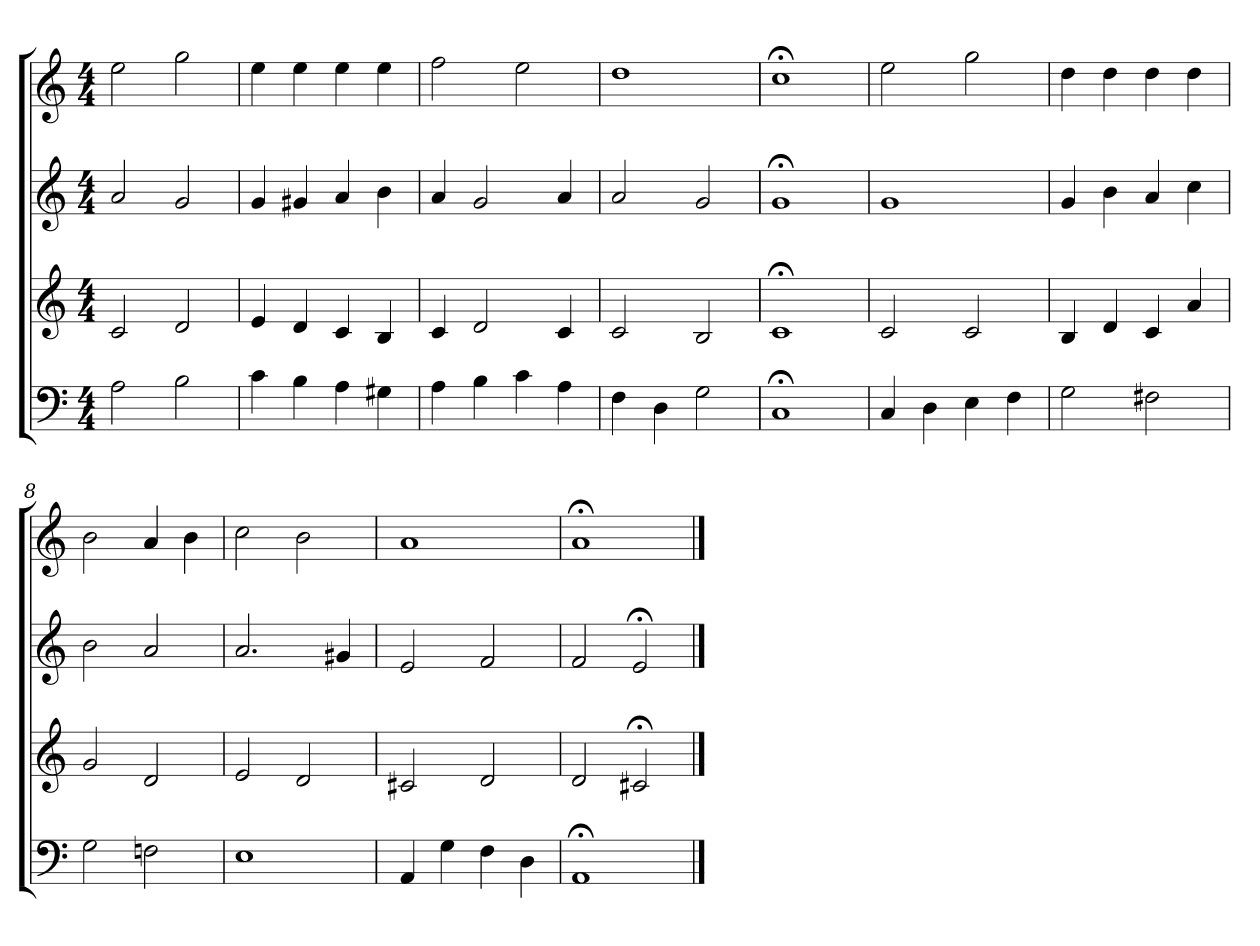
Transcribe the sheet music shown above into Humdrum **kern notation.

**kern	**kern	**kern	**kern
*part4	*part3	*part2	*part1
*staff4	*staff3	*staff2	*staff1
*clefF4	*clefG2	*clefG2	*clefG2
*k[]	*k[]	*k[]	*k[]
*C:	*C:	*C:	*a:
*M4/4	*M4/4	*M4/4	*M4/4
=1	=1	=1	=1
2A	2c	2a	2ee
2B	2d	2g	2gg
=2	=2	=2	=2
4c	4e	4g	4ee
4B	4d	4g#X	4ee
4A	4c	4a	4ee
4G#X	4B	4b	4ee
=3	=3	=3	=3
4A	4c	4a	2ff
4B	2d	2g	.
4c	.	.	2ee
4A	4c	4a	.
=4	=4	=4	=4
4F	2c	2a	1dd
4D	.	.	.
2G	2B	2g	.
=5	=5	=5	=5
1C;<	1c;<	1g;<	1cc;<
=6	=6	=6	=6
4C	2c	1g	2ee
4D	.	.	.
4E	2c	.	2gg
4F	.	.	.
=7	=7	=7	=7
2G	4B	4g	4dd
.	4d	4b	4dd
2F#X	4c	4a	4dd
.	4a	4cc	4dd
=8	=8	=8	=8
2G	2g	2b	2b
2Fn	2d	2a	4a
.	.	.	4b
=9	=9	=9	=9
1E	2e	2.a	2cc
.	2d	.	2b
.	.	4g#X	.
=10	=10	=10	=10
4AA	2c#X	2e	1a
4G	.	.	.
4F	2d	2f	.
4D	.	.	.
=11	=11	=11	=11
1AA;<	2d	2f	1a;<
.	2c#X;<	2e;<	.
==	==	==	==
*-	*-	*-	*-
